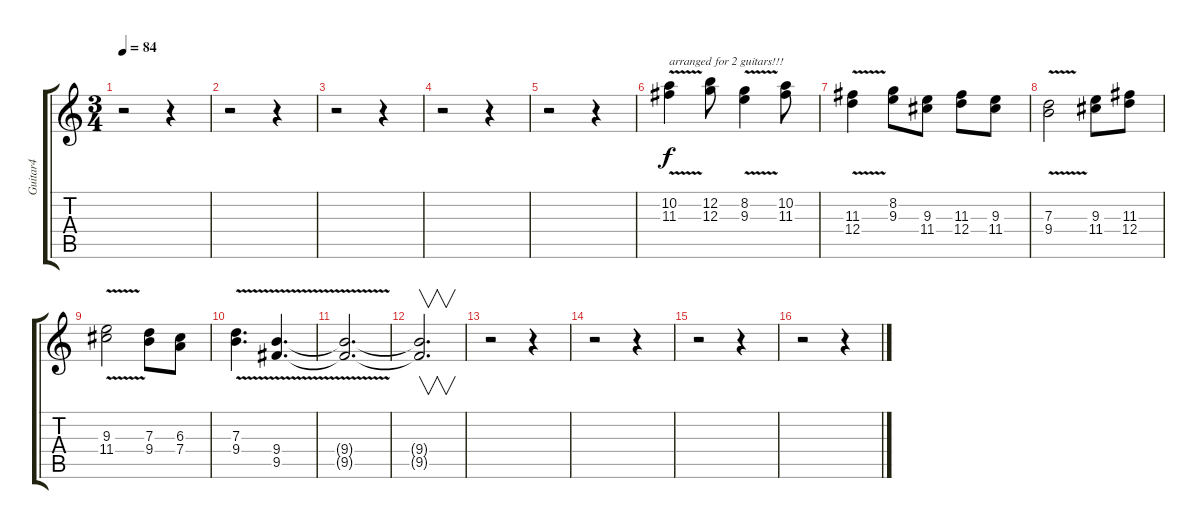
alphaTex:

\track ("Guitar4" "Guitar4") {instrument distortionguitar}
\staff {score tabs}
\tuning (E4 B3 G3 D3 A2 E2) {hide}
\ts (3 4)
\tempo 84
\clef g2
\ks c
r.2{dy f} r.4 |
r.2 r.4 |
r.2 r.4 |
r.2 r.4 |
r.2 r.4 |
(10.2{v} 11.3{v}).4{txt "arranged for 2 guitars!!!" volume 0} (12.2 12.3).8 (8.2{v} 9.3{v}).4 (10.2 11.3).8 |
(11.3{v} 12.4{v}).4 (8.2 9.3).8 (9.3 11.4).8 (11.3 12.4).8 (9.3 11.4).8 |
(7.3{v} 9.4{v}).2{volume 13} (9.3 11.4).8 (11.3 12.4).8 |
(9.3{v} 11.4{v}).2 (7.3 9.4).8 (6.3 7.4).8 |
(7.3{v} 9.4{v}).4{d} (9.4{v} 9.5{v}).4{d} |
(9.4{t} 9.5{t}).2{d} |
(9.4{t} 9.5{t}).2{v d volume 0} |
r.2 r.4 |
r.2 r.4 |
r.2 r.4 |
r.2 r.4
